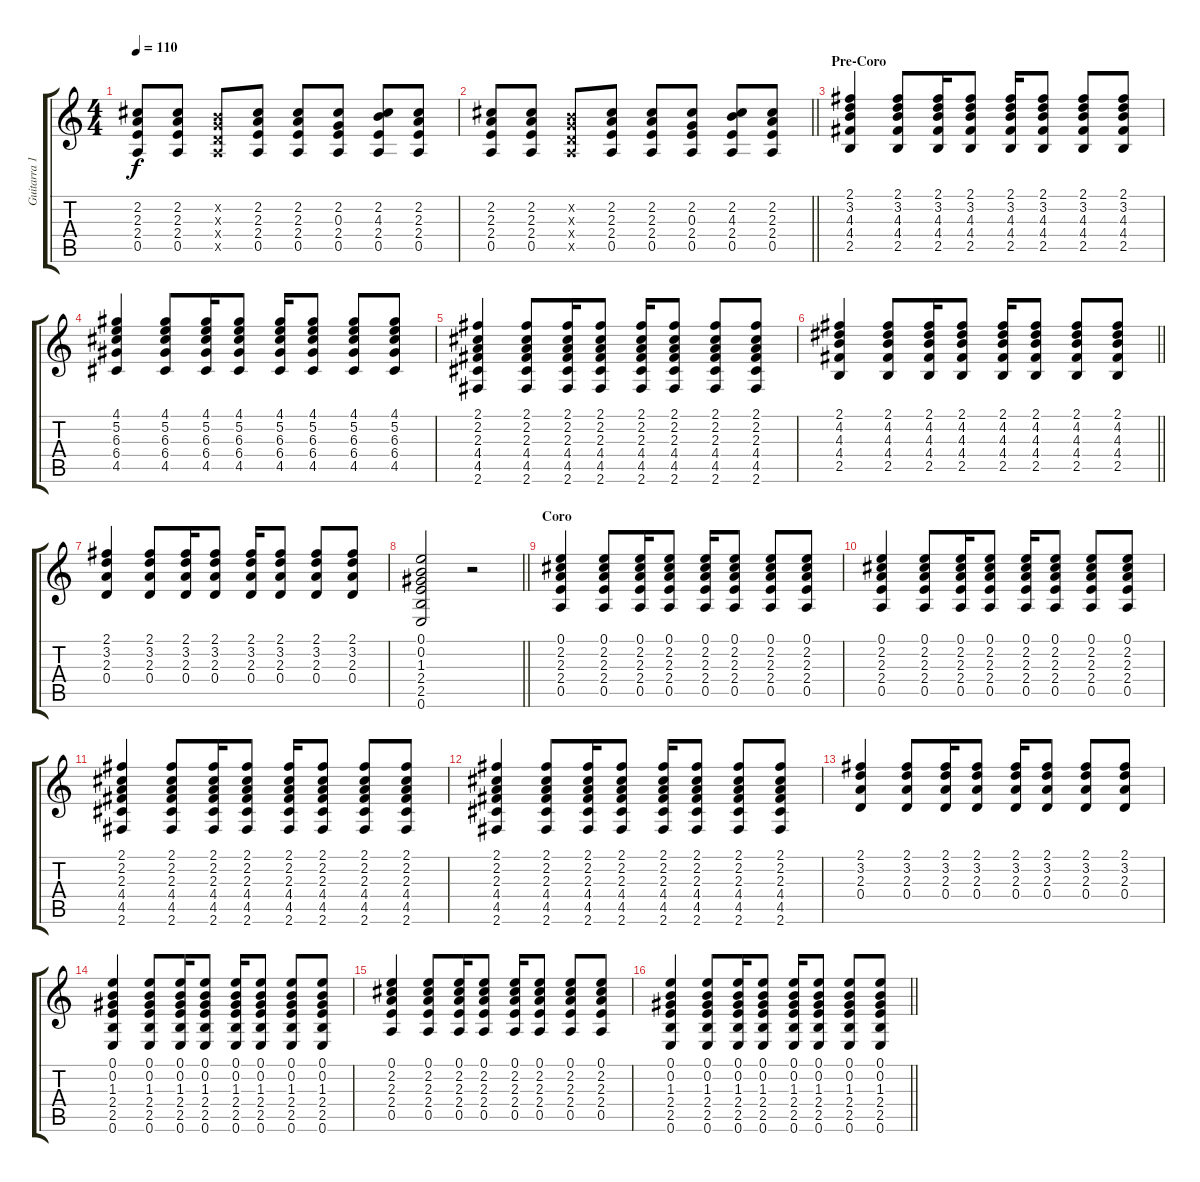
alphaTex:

\track ("Guitarra 1" "Guitarra 1") {instrument acousticguitarsteel}
\staff {score tabs}
\tuning (E4 B3 G3 D3 A2 E2) {hide}
\ts (4 4)
\tempo 110
\clef g2
\ks c
(2.2 2.3 2.4 0.5).8{dy f} (2.2 2.3 2.4 0.5).8 (0.2{x} 0.3{x} 0.4{x} 0.5{x}).8 (2.2 2.3 2.4 0.5).8 (2.2 2.3 2.4 0.5).8 (2.2 0.3 2.4 0.5).8 (2.2 4.3 2.4 0.5).8 (2.2 2.3 2.4 0.5).8 |
\barLineRight lightlight
(2.2 2.3 2.4 0.5).8 (2.2 2.3 2.4 0.5).8 (0.2{x} 0.3{x} 0.4{x} 0.5{x}).8 (2.2 2.3 2.4 0.5).8 (2.2 2.3 2.4 0.5).8 (2.2 0.3 2.4 0.5).8 (2.2 4.3 2.4 0.5).8 (2.2 2.3 2.4 0.5).8 |
\section ("" "Pre-Coro")
(2.1 3.2 4.3 4.4 2.5).4 (2.1 3.2 4.3 4.4 2.5).8 (2.1 3.2 4.3 4.4 2.5).16 (2.1 3.2 4.3 4.4 2.5).8 (2.1 3.2 4.3 4.4 2.5).16 (2.1 3.2 4.3 4.4 2.5).8 (2.1 3.2 4.3 4.4 2.5).8 (2.1 3.2 4.3 4.4 2.5).8 |
(4.1 5.2 6.3 6.4 4.5).4 (4.1 5.2 6.3 6.4 4.5).8 (4.1 5.2 6.3 6.4 4.5).16 (4.1 5.2 6.3 6.4 4.5).8 (4.1 5.2 6.3 6.4 4.5).16 (4.1 5.2 6.3 6.4 4.5).8 (4.1 5.2 6.3 6.4 4.5).8 (4.1 5.2 6.3 6.4 4.5).8 |
(2.1 2.2 2.3 4.4 4.5 2.6).4 (2.1 2.2 2.3 4.4 4.5 2.6).8 (2.1 2.2 2.3 4.4 4.5 2.6).16 (2.1 2.2 2.3 4.4 4.5 2.6).8 (2.1 2.2 2.3 4.4 4.5 2.6).16 (2.1 2.2 2.3 4.4 4.5 2.6).8 (2.1 2.2 2.3 4.4 4.5 2.6).8 (2.1 2.2 2.3 4.4 4.5 2.6).8 |
\barLineRight lightlight
(2.1 4.2 4.3 4.4 2.5).4 (2.1 4.2 4.3 4.4 2.5).8 (2.1 4.2 4.3 4.4 2.5).16 (2.1 4.2 4.3 4.4 2.5).8 (2.1 4.2 4.3 4.4 2.5).16 (2.1 4.2 4.3 4.4 2.5).8 (2.1 4.2 4.3 4.4 2.5).8 (2.1 4.2 4.3 4.4 2.5).8 |
(2.1 3.2 2.3 0.4).4 (2.1 3.2 2.3 0.4).8 (2.1 3.2 2.3 0.4).16 (2.1 3.2 2.3 0.4).8 (2.1 3.2 2.3 0.4).16 (2.1 3.2 2.3 0.4).8 (2.1 3.2 2.3 0.4).8 (2.1 3.2 2.3 0.4).8 |
\barLineRight lightlight
(0.1 0.2 1.3 2.4 2.5 0.6).2 r.2 |
\section ("" "Coro")
(0.1 2.2 2.3 2.4 0.5).4 (0.1 2.2 2.3 2.4 0.5).8 (0.1 2.2 2.3 2.4 0.5).16 (0.1 2.2 2.3 2.4 0.5).8 (0.1 2.2 2.3 2.4 0.5).16 (0.1 2.2 2.3 2.4 0.5).8 (0.1 2.2 2.3 2.4 0.5).8 (0.1 2.2 2.3 2.4 0.5).8 |
(0.1 2.2 2.3 2.4 0.5).4 (0.1 2.2 2.3 2.4 0.5).8 (0.1 2.2 2.3 2.4 0.5).16 (0.1 2.2 2.3 2.4 0.5).8 (0.1 2.2 2.3 2.4 0.5).16 (0.1 2.2 2.3 2.4 0.5).8 (0.1 2.2 2.3 2.4 0.5).8 (0.1 2.2 2.3 2.4 0.5).8 |
(2.1 2.2 2.3 4.4 4.5 2.6).4 (2.1 2.2 2.3 4.4 4.5 2.6).8 (2.1 2.2 2.3 4.4 4.5 2.6).16 (2.1 2.2 2.3 4.4 4.5 2.6).8 (2.1 2.2 2.3 4.4 4.5 2.6).16 (2.1 2.2 2.3 4.4 4.5 2.6).8 (2.1 2.2 2.3 4.4 4.5 2.6).8 (2.1 2.2 2.3 4.4 4.5 2.6).8 |
(2.1 2.2 2.3 4.4 4.5 2.6).4 (2.1 2.2 2.3 4.4 4.5 2.6).8 (2.1 2.2 2.3 4.4 4.5 2.6).16 (2.1 2.2 2.3 4.4 4.5 2.6).8 (2.1 2.2 2.3 4.4 4.5 2.6).16 (2.1 2.2 2.3 4.4 4.5 2.6).8 (2.1 2.2 2.3 4.4 4.5 2.6).8 (2.1 2.2 2.3 4.4 4.5 2.6).8 |
(2.1 3.2 2.3 0.4).4 (2.1 3.2 2.3 0.4).8 (2.1 3.2 2.3 0.4).16 (2.1 3.2 2.3 0.4).8 (2.1 3.2 2.3 0.4).16 (2.1 3.2 2.3 0.4).8 (2.1 3.2 2.3 0.4).8 (2.1 3.2 2.3 0.4).8 |
(0.1 0.2 1.3 2.4 2.5 0.6).4 (0.1 0.2 1.3 2.4 2.5 0.6).8 (0.1 0.2 1.3 2.4 2.5 0.6).16 (0.1 0.2 1.3 2.4 2.5 0.6).8 (0.1 0.2 1.3 2.4 2.5 0.6).16 (0.1 0.2 1.3 2.4 2.5 0.6).8 (0.1 0.2 1.3 2.4 2.5 0.6).8 (0.1 0.2 1.3 2.4 2.5 0.6).8 |
(0.1 2.2 2.3 2.4 0.5).4 (0.1 2.2 2.3 2.4 0.5).8 (0.1 2.2 2.3 2.4 0.5).16 (0.1 2.2 2.3 2.4 0.5).8 (0.1 2.2 2.3 2.4 0.5).16 (0.1 2.2 2.3 2.4 0.5).8 (0.1 2.2 2.3 2.4 0.5).8 (0.1 2.2 2.3 2.4 0.5).8 |
\barLineRight lightlight
(0.1 0.2 1.3 2.4 2.5 0.6).4 (0.1 0.2 1.3 2.4 2.5 0.6).8 (0.1 0.2 1.3 2.4 2.5 0.6).16 (0.1 0.2 1.3 2.4 2.5 0.6).8 (0.1 0.2 1.3 2.4 2.5 0.6).16 (0.1 0.2 1.3 2.4 2.5 0.6).8 (0.1 0.2 1.3 2.4 2.5 0.6).8 (0.1 0.2 1.3 2.4 2.5 0.6).8
